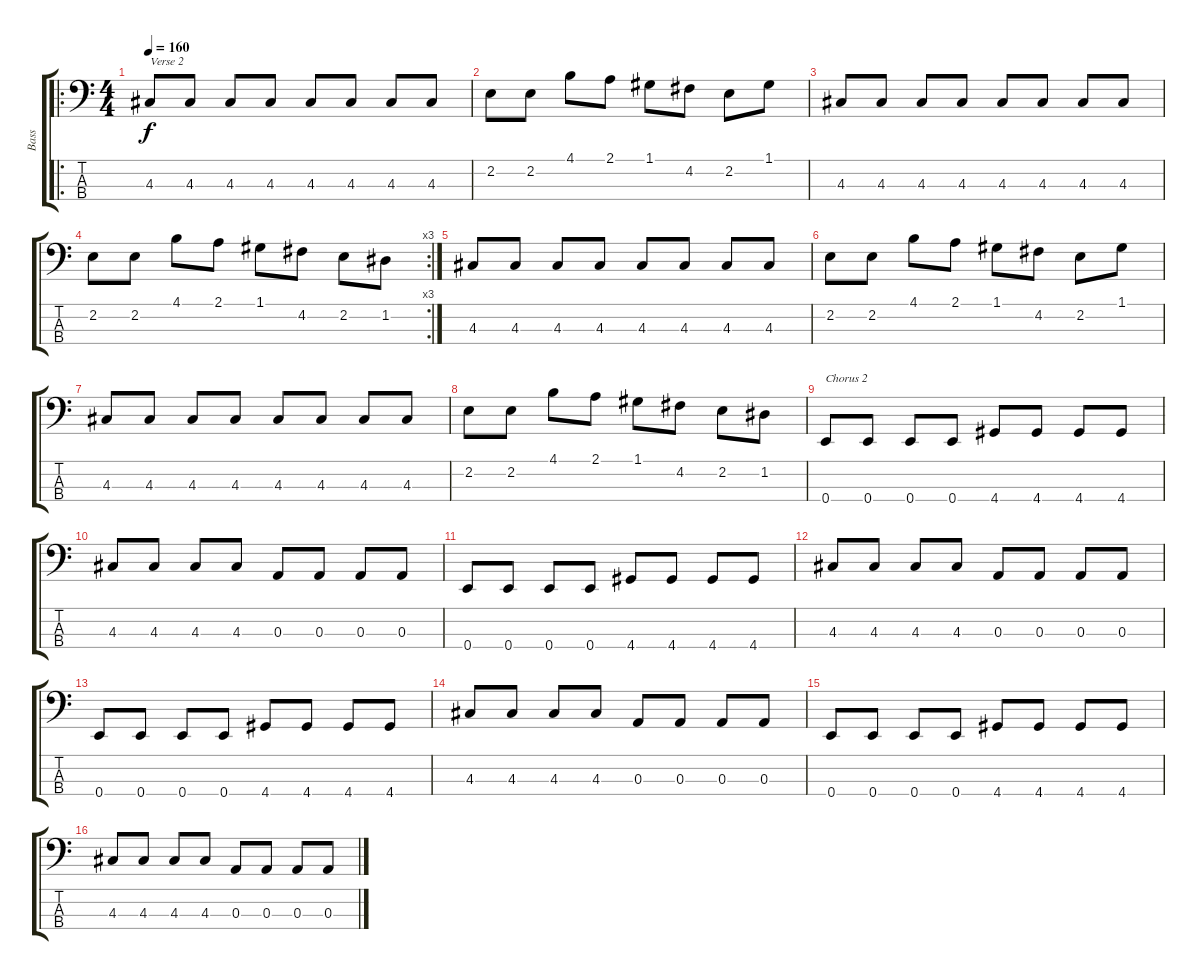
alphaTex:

\track ("Bass" "Bass") {instrument electricbasspick bank 110}
\staff {score tabs}
\tuning (G2 D2 A1 E1) {hide}
\ro
\ts (4 4)
\tempo 160
\clef f4
\ks c
4.3.8{txt "Verse 2" dy f} 4.3.8 4.3.8 4.3.8 4.3.8 4.3.8 4.3.8 4.3.8 |
2.2.8 2.2.8 4.1.8 2.1.8 1.1.8 4.2.8 2.2.8 1.1.8 |
4.3.8 4.3.8 4.3.8 4.3.8 4.3.8 4.3.8 4.3.8 4.3.8 |
\rc 3
2.2.8 2.2.8 4.1.8 2.1.8 1.1.8 4.2.8 2.2.8 1.2.8 |
4.3.8 4.3.8 4.3.8 4.3.8 4.3.8 4.3.8 4.3.8 4.3.8 |
2.2.8 2.2.8 4.1.8 2.1.8 1.1.8 4.2.8 2.2.8 1.1.8 |
4.3.8 4.3.8 4.3.8 4.3.8 4.3.8 4.3.8 4.3.8 4.3.8 |
2.2.8 2.2.8 4.1.8 2.1.8 1.1.8 4.2.8 2.2.8 1.2.8 |
0.4.8{txt "Chorus 2"} 0.4.8 0.4.8 0.4.8 4.4.8 4.4.8 4.4.8 4.4.8 |
4.3.8 4.3.8 4.3.8 4.3.8 0.3.8 0.3.8 0.3.8 0.3.8 |
0.4.8 0.4.8 0.4.8 0.4.8 4.4.8 4.4.8 4.4.8 4.4.8 |
4.3.8 4.3.8 4.3.8 4.3.8 0.3.8 0.3.8 0.3.8 0.3.8 |
0.4.8 0.4.8 0.4.8 0.4.8 4.4.8 4.4.8 4.4.8 4.4.8 |
4.3.8 4.3.8 4.3.8 4.3.8 0.3.8 0.3.8 0.3.8 0.3.8 |
0.4.8 0.4.8 0.4.8 0.4.8 4.4.8 4.4.8 4.4.8 4.4.8 |
4.3.8 4.3.8 4.3.8 4.3.8 0.3.8 0.3.8 0.3.8 0.3.8
